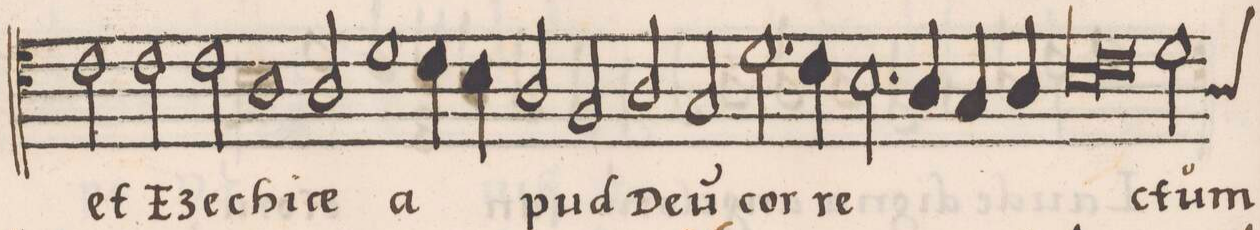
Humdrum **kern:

**kern	**text
*I"ALTVS	*
*clefC4	*
*k[]	*
*met(c)	*
*M2/1	*
2c\	et
=38	=38
2c\	E-
2c\	-ze-
1A	-chi-
=39	=39
2A/	-(ae)
1d	a-
4c\	.
4B\	.
=40	=40
2A/	.
2F/	-pud
2A/	De-
2G/	-u(m)
=41	=41
2.d\	cor-
4c\	-re-
2.B\	.
4A/	.
=42	=42
4G/	.
4A/	.
*lig	*
1B	.
1c	.
*Xlig	*
=43	=43
*custos:A	*
2d\	-ctum
*-	*-
